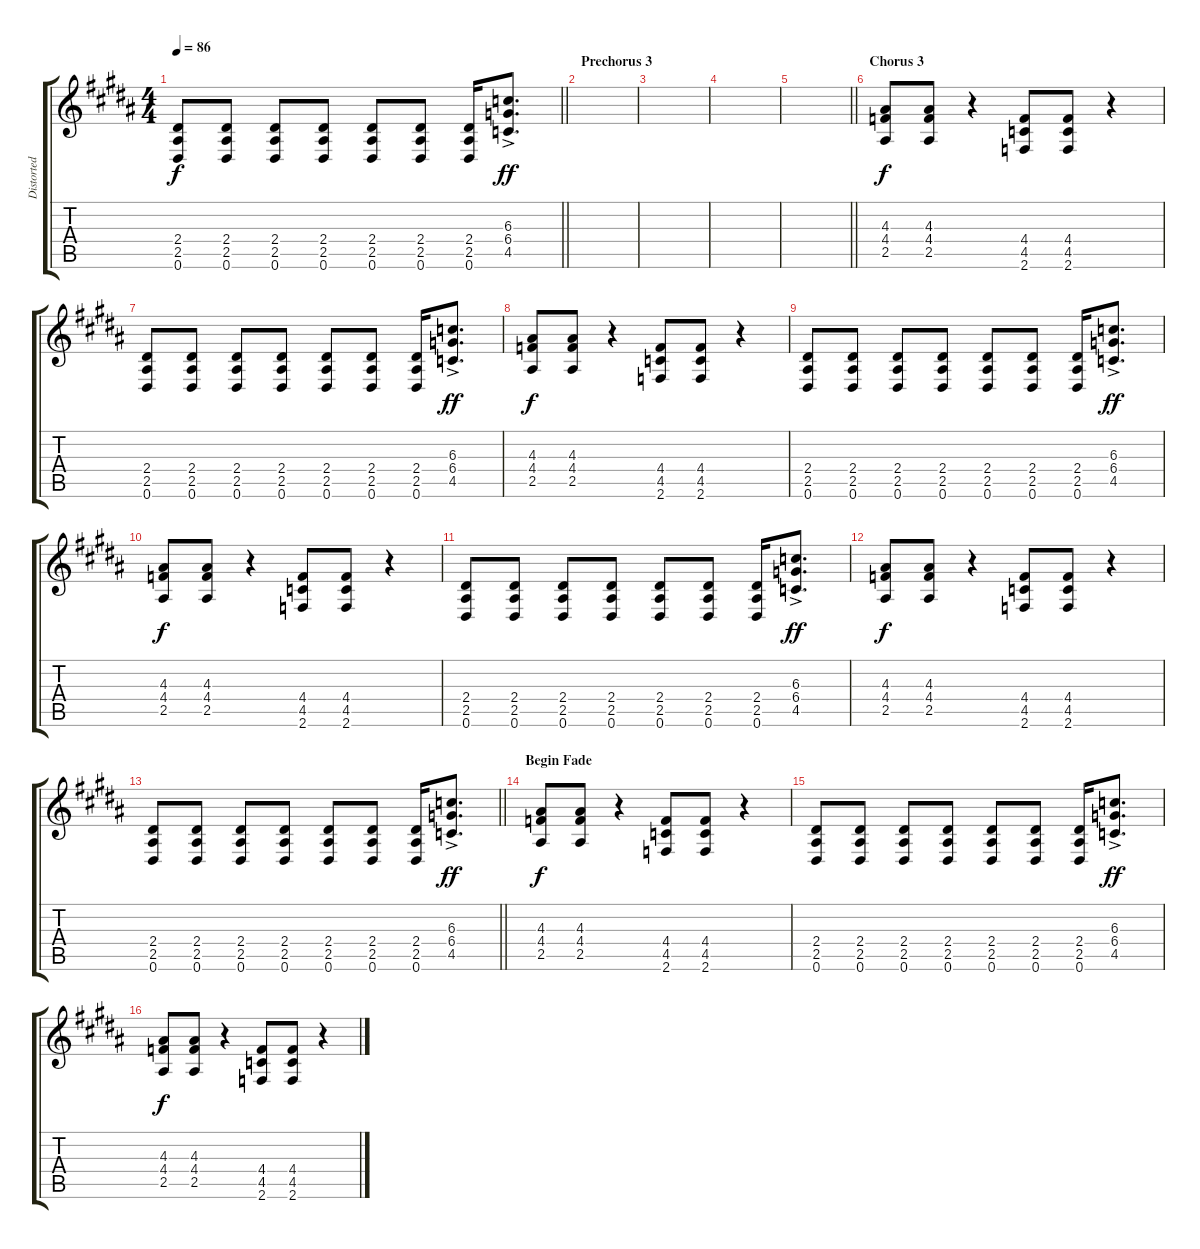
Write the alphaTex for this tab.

\track ("Distorted Chorus (Electric 3)" "Distorted ") {instrument distortionguitar}
\staff {score tabs}
\tuning (Eb4 Bb3 Gb3 Db3 Ab2 Eb2) {hide}
\ts (4 4)
\tempo 86
\clef g2
\barLineRight lightlight
\ks b
(2.4 2.5 0.6).8{dy f} (2.4 2.5 0.6).8 (2.4 2.5 0.6).8 (2.4 2.5 0.6).8 (2.4 2.5 0.6).8 (2.4 2.5 0.6).8 (2.4 2.5 0.6).16 (6.3 6.4 4.5{ac}).8{d dy ff} |
\section ("" "Prechorus 3")
|
|
|
\barLineRight lightlight
|
\section ("" "Chorus 3")
(4.3 4.4 2.5).8{dy f} (4.3 4.4 2.5).8 r.4 (4.4 4.5 2.6).8 (4.4 4.5 2.6).8 r.4 |
(2.4 2.5 0.6).8 (2.4 2.5 0.6).8 (2.4 2.5 0.6).8 (2.4 2.5 0.6).8 (2.4 2.5 0.6).8 (2.4 2.5 0.6).8 (2.4 2.5 0.6).16 (6.3 6.4 4.5{ac}).8{d dy ff} |
(4.3 4.4 2.5).8{dy f} (4.3 4.4 2.5).8 r.4 (4.4 4.5 2.6).8 (4.4 4.5 2.6).8 r.4 |
(2.4 2.5 0.6).8 (2.4 2.5 0.6).8 (2.4 2.5 0.6).8 (2.4 2.5 0.6).8 (2.4 2.5 0.6).8 (2.4 2.5 0.6).8 (2.4 2.5 0.6).16 (6.3 6.4 4.5{ac}).8{d dy ff} |
(4.3 4.4 2.5).8{dy f} (4.3 4.4 2.5).8 r.4 (4.4 4.5 2.6).8 (4.4 4.5 2.6).8 r.4 |
(2.4 2.5 0.6).8 (2.4 2.5 0.6).8 (2.4 2.5 0.6).8 (2.4 2.5 0.6).8 (2.4 2.5 0.6).8 (2.4 2.5 0.6).8 (2.4 2.5 0.6).16 (6.3 6.4 4.5{ac}).8{d dy ff} |
(4.3 4.4 2.5).8{dy f} (4.3 4.4 2.5).8 r.4 (4.4 4.5 2.6).8 (4.4 4.5 2.6).8 r.4 |
\barLineRight lightlight
(2.4 2.5 0.6).8 (2.4 2.5 0.6).8 (2.4 2.5 0.6).8 (2.4 2.5 0.6).8 (2.4 2.5 0.6).8 (2.4 2.5 0.6).8 (2.4 2.5 0.6).16 (6.3 6.4 4.5{ac}).8{d dy ff} |
\section ("" "Begin Fade")
(4.3 4.4 2.5).8{dy f} (4.3 4.4 2.5).8 r.4 (4.4 4.5 2.6).8 (4.4 4.5 2.6).8 r.4 |
(2.4 2.5 0.6).8 (2.4 2.5 0.6).8 (2.4 2.5 0.6).8 (2.4 2.5 0.6).8 (2.4 2.5 0.6).8 (2.4 2.5 0.6).8 (2.4 2.5 0.6).16 (6.3 6.4 4.5{ac}).8{d dy ff} |
(4.3 4.4 2.5).8{dy f} (4.3 4.4 2.5).8 r.4 (4.4 4.5 2.6).8 (4.4 4.5 2.6).8 r.4
